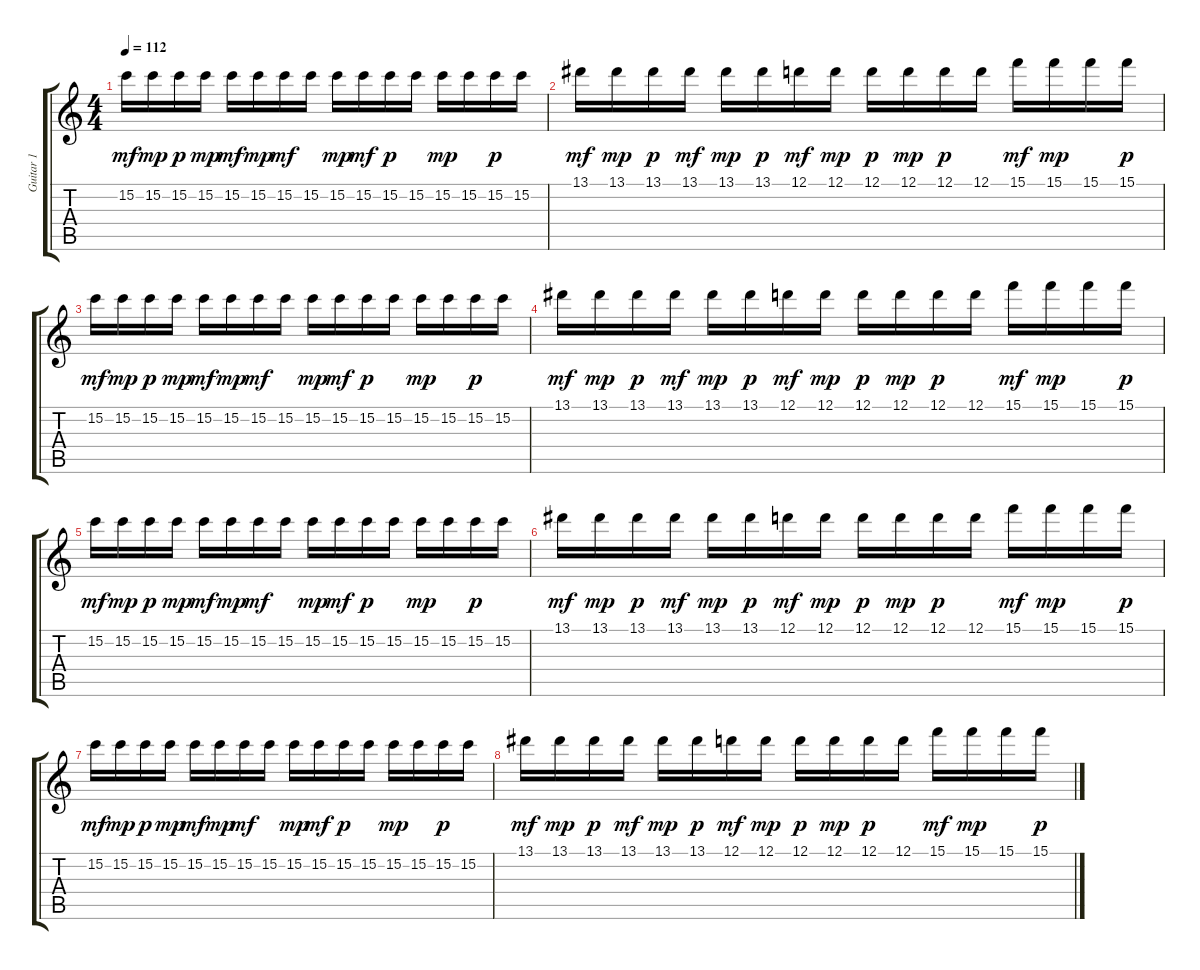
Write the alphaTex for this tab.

\track ("Guitar 1" "Guitar 1") {instrument distortionguitar}
\staff {score tabs}
\tuning (D4 A3 F3 C3 G2 C2) {hide}
\ts (4 4)
\tempo 112
\clef g2
\ks c
15.2.16{dy mf instrument acousticguitarnylon} 15.2.16{dy mp} 15.2.16{dy p} 15.2.16{dy mp} 15.2.16{dy mf} 15.2.16{dy mp} 15.2.16{dy mf} 15.2.16 15.2.16{dy mp} 15.2.16{dy mf} 15.2.16{dy p} 15.2.16 15.2.16{dy mp} 15.2.16 15.2.16{dy p} 15.2.16 |
13.1.16{dy mf} 13.1.16{dy mp} 13.1.16{dy p} 13.1.16{dy mf} 13.1.16{dy mp} 13.1.16{dy p} 12.1.16{dy mf} 12.1.16{dy mp} 12.1.16{dy p} 12.1.16{dy mp} 12.1.16{dy p} 12.1.16 15.1.16{dy mf} 15.1.16{dy mp} 15.1.16 15.1.16{dy p} |
15.2.16{dy mf} 15.2.16{dy mp} 15.2.16{dy p} 15.2.16{dy mp} 15.2.16{dy mf} 15.2.16{dy mp} 15.2.16{dy mf} 15.2.16 15.2.16{dy mp} 15.2.16{dy mf} 15.2.16{dy p} 15.2.16 15.2.16{dy mp} 15.2.16 15.2.16{dy p} 15.2.16 |
13.1.16{dy mf} 13.1.16{dy mp} 13.1.16{dy p} 13.1.16{dy mf} 13.1.16{dy mp} 13.1.16{dy p} 12.1.16{dy mf} 12.1.16{dy mp} 12.1.16{dy p} 12.1.16{dy mp} 12.1.16{dy p} 12.1.16 15.1.16{dy mf} 15.1.16{dy mp} 15.1.16 15.1.16{dy p} |
15.2.16{dy mf} 15.2.16{dy mp} 15.2.16{dy p} 15.2.16{dy mp} 15.2.16{dy mf} 15.2.16{dy mp} 15.2.16{dy mf} 15.2.16 15.2.16{dy mp} 15.2.16{dy mf} 15.2.16{dy p} 15.2.16 15.2.16{dy mp} 15.2.16 15.2.16{dy p} 15.2.16 |
13.1.16{dy mf} 13.1.16{dy mp} 13.1.16{dy p} 13.1.16{dy mf} 13.1.16{dy mp} 13.1.16{dy p} 12.1.16{dy mf} 12.1.16{dy mp} 12.1.16{dy p} 12.1.16{dy mp} 12.1.16{dy p} 12.1.16 15.1.16{dy mf} 15.1.16{dy mp} 15.1.16 15.1.16{dy p} |
15.2.16{dy mf} 15.2.16{dy mp} 15.2.16{dy p} 15.2.16{dy mp} 15.2.16{dy mf} 15.2.16{dy mp} 15.2.16{dy mf} 15.2.16 15.2.16{dy mp} 15.2.16{dy mf} 15.2.16{dy p} 15.2.16 15.2.16{dy mp} 15.2.16 15.2.16{dy p} 15.2.16 |
13.1.16{dy mf} 13.1.16{dy mp} 13.1.16{dy p} 13.1.16{dy mf} 13.1.16{dy mp} 13.1.16{dy p} 12.1.16{dy mf} 12.1.16{dy mp} 12.1.16{dy p} 12.1.16{dy mp} 12.1.16{dy p} 12.1.16 15.1.16{dy mf} 15.1.16{dy mp} 15.1.16 15.1.16{dy p}
